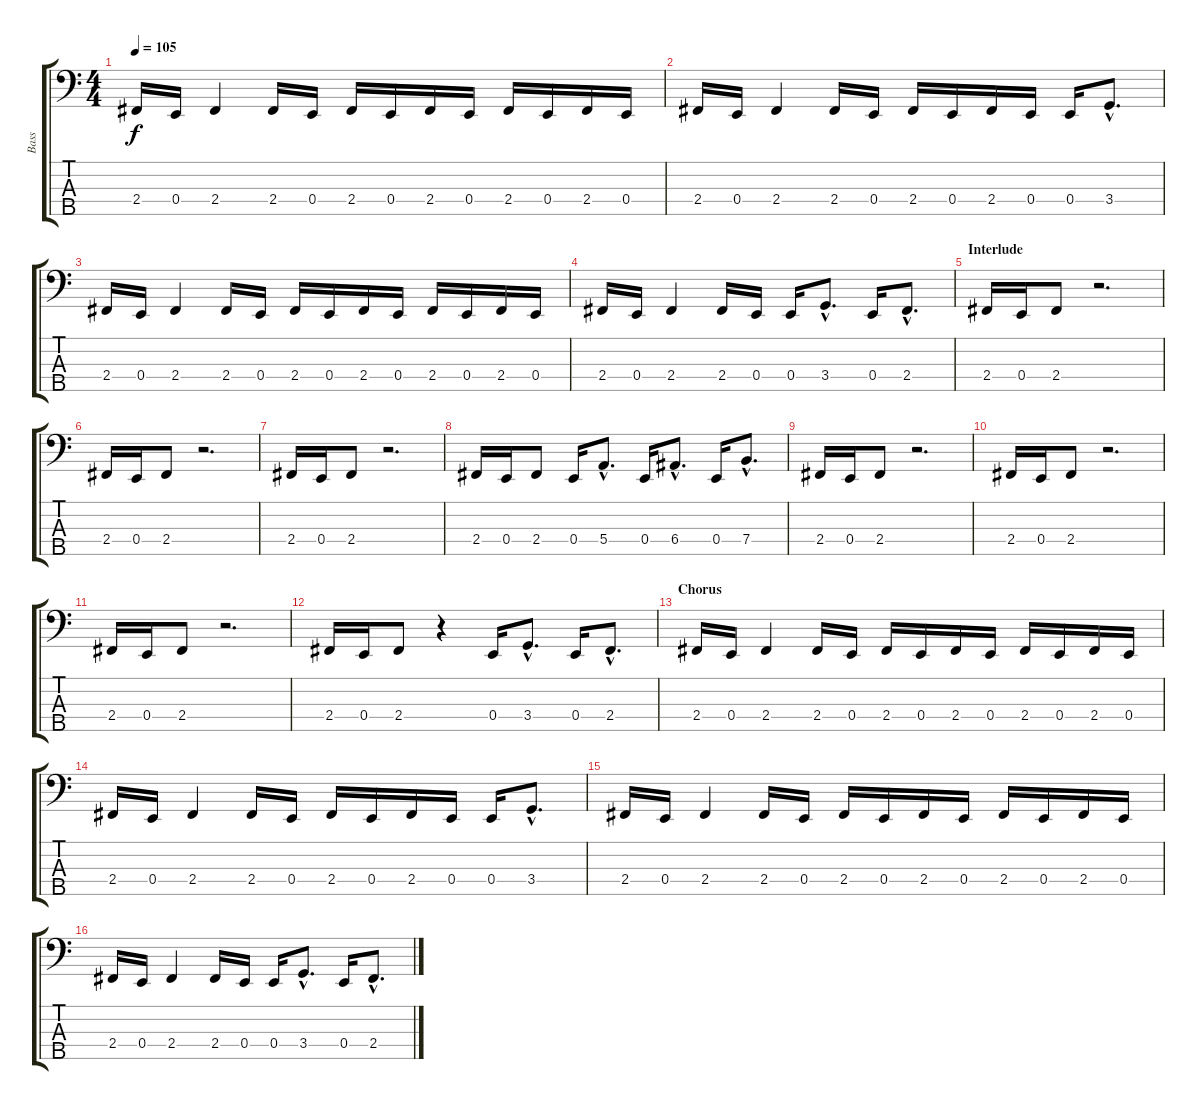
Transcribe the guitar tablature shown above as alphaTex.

\track ("Bass" "Bass") {instrument electricbasspick}
\staff {score tabs}
\tuning (G2 D2 A1 E1 B0) {hide}
\ts (4 4)
\tempo 105
\clef f4
\ks c
2.4.16{dy f volume 10 instrument electricbasspick} 0.4.16 2.4.4 2.4.16 0.4.16 2.4.16 0.4.16 2.4.16 0.4.16 2.4.16 0.4.16 2.4.16 0.4.16 |
2.4.16 0.4.16 2.4.4 2.4.16 0.4.16 2.4.16 0.4.16 2.4.16 0.4.16 0.4.16 3.4{hac}.8{d instrument slapbass1} |
2.4.16{volume 10 instrument electricbasspick} 0.4.16 2.4.4 2.4.16 0.4.16 2.4.16 0.4.16 2.4.16 0.4.16 2.4.16 0.4.16 2.4.16 0.4.16 |
2.4.16 0.4.16 2.4.4 2.4.16 0.4.16 0.4.16 3.4{hac}.8{d instrument slapbass1} 0.4.16{volume 12 instrument electricbasspick} 2.4{hac}.8{d instrument slapbass1} |
\section ("" "Interlude")
2.4.16{instrument electricbasspick} 0.4.16 2.4.8 r.2{d} |
2.4.16 0.4.16 2.4.8 r.2{d} |
2.4.16 0.4.16 2.4.8 r.2{d} |
2.4.16 0.4.16 2.4.8 0.4.16{instrument slapbass1} 5.4{hac}.8{d} 0.4.16 6.4{hac}.8{d} 0.4.16 7.4{hac}.8{d} |
2.4.16{instrument electricbasspick} 0.4.16 2.4.8 r.2{d} |
2.4.16 0.4.16 2.4.8 r.2{d} |
2.4.16 0.4.16 2.4.8 r.2{d} |
2.4.16 0.4.16 2.4.8 r.4 0.4.16 3.4{hac}.8{d} 0.4.16 2.4{hac}.8{d} |
\section ("" "Chorus")
2.4.16{volume 10 instrument electricbasspick} 0.4.16 2.4.4 2.4.16 0.4.16 2.4.16 0.4.16 2.4.16 0.4.16 2.4.16 0.4.16 2.4.16 0.4.16 |
2.4.16 0.4.16 2.4.4 2.4.16 0.4.16 2.4.16 0.4.16 2.4.16 0.4.16 0.4.16 3.4{hac}.8{d instrument slapbass1} |
2.4.16{volume 10 instrument electricbasspick} 0.4.16 2.4.4 2.4.16 0.4.16 2.4.16 0.4.16 2.4.16 0.4.16 2.4.16 0.4.16 2.4.16 0.4.16 |
2.4.16 0.4.16 2.4.4 2.4.16 0.4.16 0.4.16 3.4{hac}.8{d instrument slapbass1} 0.4.16{volume 12 instrument electricbasspick} 2.4{hac}.8{d instrument slapbass1}
